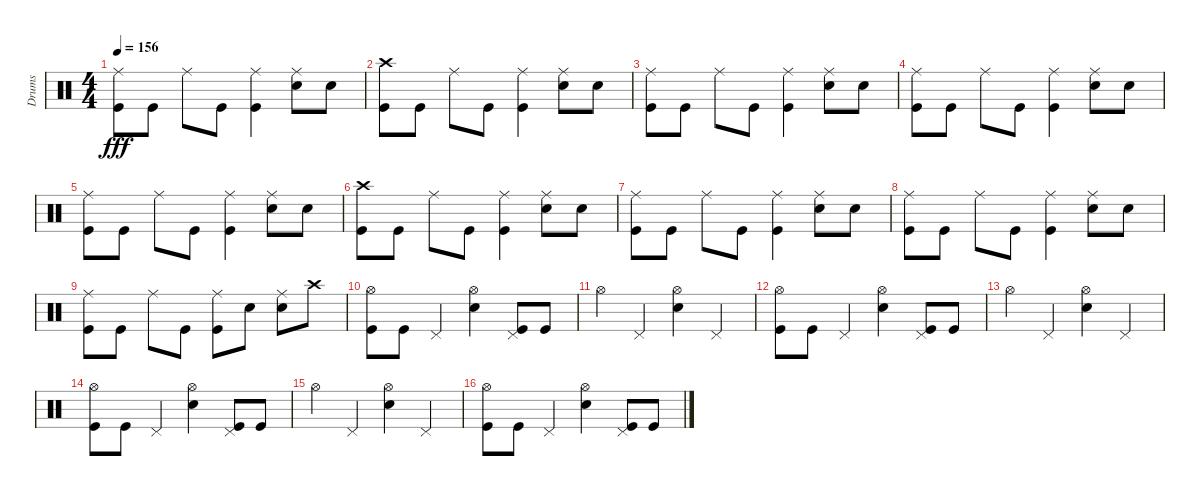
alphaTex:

\track ("Drums               " "Drums     ") {instrument percussion}
\staff {score}
\articulation defaults
\ts (4 4)
\tempo 156
\clef neutral
\ks c
("Kick (hit)" "Ride (middle)").8{dy fff} "Kick (hit)".8 "Ride (middle)".8 "Kick (hit)".8 ("Kick (hit)" "Ride (middle)").4 ("Snare (hit) 2" "Ride (middle)").8 "Snare (hit) 2".8 |
("Kick (hit)" "Crash high (hit)").8 "Kick (hit)".8 "Ride (middle)".8 "Kick (hit)".8 ("Kick (hit)" "Ride (middle)").4 ("Snare (hit) 2" "Ride (middle)").8 "Snare (hit) 2".8 |
("Kick (hit)" "Ride (middle)").8 "Kick (hit)".8 "Ride (middle)".8 "Kick (hit)".8 ("Kick (hit)" "Ride (middle)").4 ("Snare (hit) 2" "Ride (middle)").8 "Snare (hit) 2".8 |
("Kick (hit)" "Ride (middle)").8 "Kick (hit)".8 "Ride (middle)".8 "Kick (hit)".8 ("Kick (hit)" "Ride (middle)").4 ("Snare (hit) 2" "Ride (middle)").8 "Snare (hit) 2".8 |
("Kick (hit)" "Ride (middle)").8 "Kick (hit)".8 "Ride (middle)".8 "Kick (hit)".8 ("Kick (hit)" "Ride (middle)").4 ("Snare (hit) 2" "Ride (middle)").8 "Snare (hit) 2".8 |
("Kick (hit)" "Crash high (hit)").8 "Kick (hit)".8 "Ride (middle)".8 "Kick (hit)".8 ("Kick (hit)" "Ride (middle)").4 ("Snare (hit) 2" "Ride (middle)").8 "Snare (hit) 2".8 |
("Kick (hit)" "Ride (middle)").8 "Kick (hit)".8 "Ride (middle)".8 "Kick (hit)".8 ("Kick (hit)" "Ride (middle)").4 ("Snare (hit) 2" "Ride (middle)").8 "Snare (hit) 2".8 |
("Kick (hit)" "Ride (middle)").8 "Kick (hit)".8 "Ride (middle)".8 "Kick (hit)".8 ("Kick (hit)" "Ride (middle)").4 ("Snare (hit) 2" "Ride (middle)").8 "Snare (hit) 2".8 |
("Ride (middle)" "Kick (hit)").8 "Kick (hit)".8 "Ride (middle)".8 "Kick (hit)".8 ("Ride (middle)" "Kick (hit)").8 "Snare (hit) 2".8 ("Ride (middle)" "Snare (hit) 2").8 "Crash high (hit)".8 |
("Kick (hit)" "Hi-Hat (open)").8 "Kick (hit)".8 "Pedal Hi-Hat (hit)".4 ("Snare (hit) 2" "Hi-Hat (open)").4 ("Kick (hit)" "Pedal Hi-Hat (hit)").8 "Kick (hit)".8 |
"Hi-Hat (open)".4 "Pedal Hi-Hat (hit)".4 ("Hi-Hat (open)" "Snare (hit) 2").4 "Pedal Hi-Hat (hit)".4 |
("Kick (hit)" "Hi-Hat (open)").8 "Kick (hit)".8 "Pedal Hi-Hat (hit)".4 ("Snare (hit) 2" "Hi-Hat (open)").4 ("Kick (hit)" "Pedal Hi-Hat (hit)").8 "Kick (hit)".8 |
"Hi-Hat (open)".4 "Pedal Hi-Hat (hit)".4 ("Hi-Hat (open)" "Snare (hit) 2").4 "Pedal Hi-Hat (hit)".4 |
("Kick (hit)" "Hi-Hat (open)").8 "Kick (hit)".8 "Pedal Hi-Hat (hit)".4 ("Snare (hit) 2" "Hi-Hat (open)").4 ("Kick (hit)" "Pedal Hi-Hat (hit)").8 "Kick (hit)".8 |
"Hi-Hat (open)".4 "Pedal Hi-Hat (hit)".4 ("Hi-Hat (open)" "Snare (hit) 2").4 "Pedal Hi-Hat (hit)".4 |
("Kick (hit)" "Hi-Hat (open)").8 "Kick (hit)".8 "Pedal Hi-Hat (hit)".4 ("Snare (hit) 2" "Hi-Hat (open)").4 ("Kick (hit)" "Pedal Hi-Hat (hit)").8 "Kick (hit)".8
